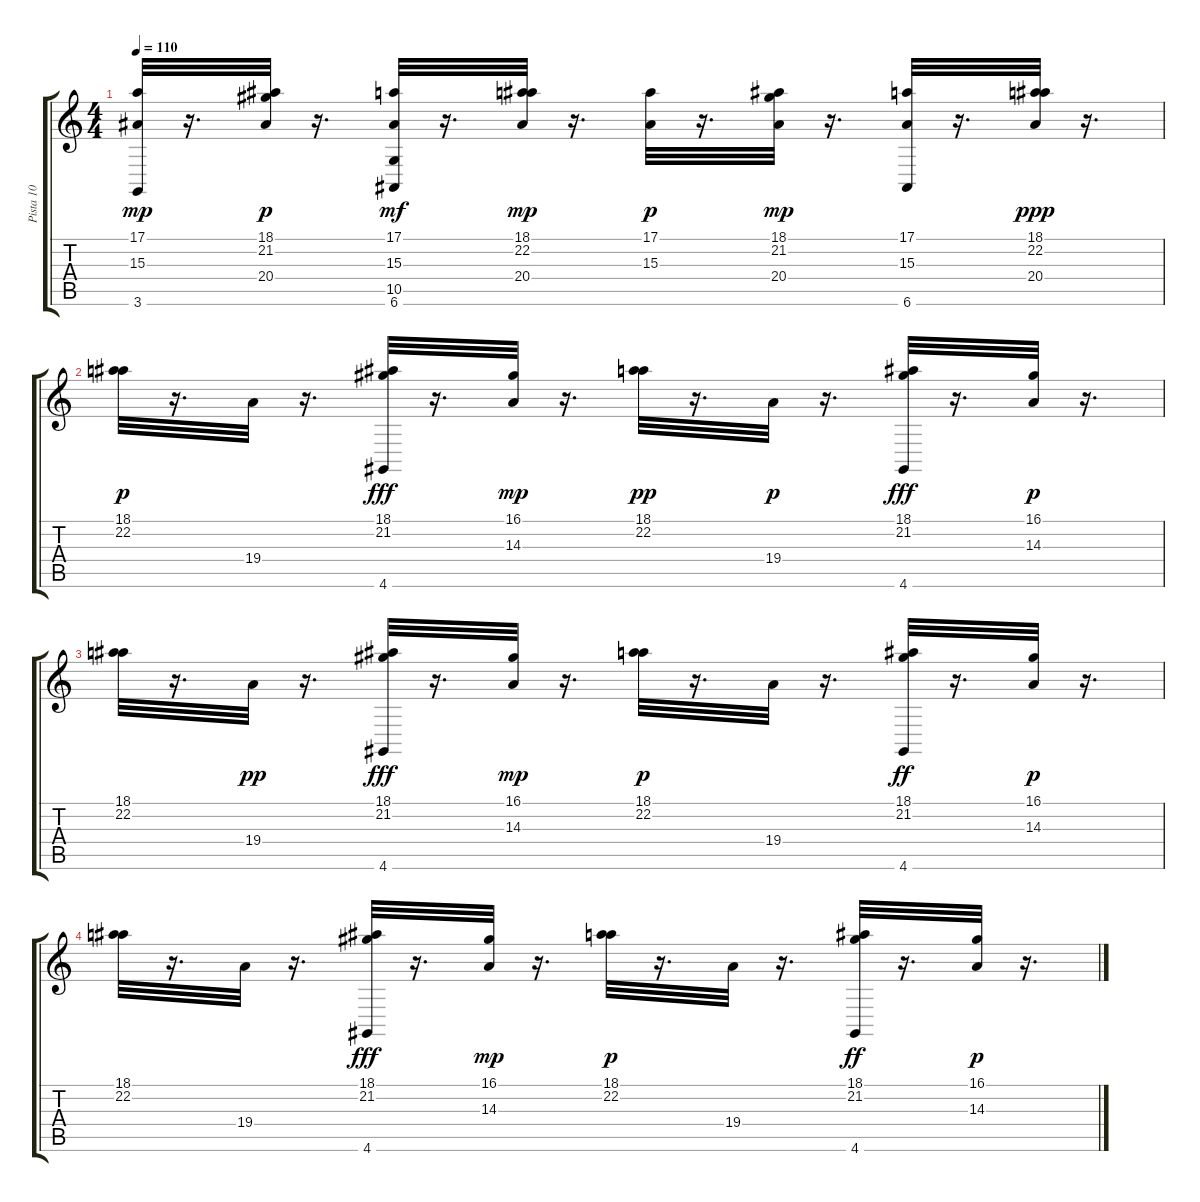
\track ("Pista 10" "Pista 10") {instrument cello}
\staff {score tabs}
\tuning (E4 B3 G3 D3 A2 E2) {hide}
\ts (4 4)
\tempo 110
\clef g2
\ks c
(17.1 15.3 3.6).32{dy mp} r.16{d} (18.1 21.2 20.4).32{dy p} r.16{d} (17.1 15.3 10.5 6.6).32{dy mf} r.16{d} (18.1 22.2 20.4).32{dy mp} r.16{d} (17.1 15.3).32{dy p} r.16{d} (18.1 21.2 20.4).32{dy mp} r.16{d} (17.1 15.3 6.6).32 r.16{d} (18.1 22.2 20.4).32{dy ppp} r.16{d} |
(18.1 22.2).32{dy p} r.16{d} 19.4.32 r.16{d} (18.1 21.2 4.6).32{dy fff} r.16{d} (16.1 14.3).32{dy mp} r.16{d} (18.1 22.2).32{dy pp} r.16{d} 19.4.32{dy p} r.16{d} (18.1 21.2 4.6).32{dy fff} r.16{d} (16.1 14.3).32{dy p} r.16{d} |
(18.1 22.2).32 r.16{d} 19.4.32{dy pp} r.16{d} (18.1 21.2 4.6).32{dy fff} r.16{d} (16.1 14.3).32{dy mp} r.16{d} (18.1 22.2).32{dy p} r.16{d} 19.4.32 r.16{d} (18.1 21.2 4.6).32{dy ff} r.16{d} (16.1 14.3).32{dy p} r.16{d} |
(18.1 22.2).32 r.16{d} 19.4.32 r.16{d} (18.1 21.2 4.6).32{dy fff} r.16{d} (16.1 14.3).32{dy mp} r.16{d} (18.1 22.2).32{dy p} r.16{d} 19.4.32 r.16{d} (18.1 21.2 4.6).32{dy ff} r.16{d} (16.1 14.3).32{dy p} r.16{d}
